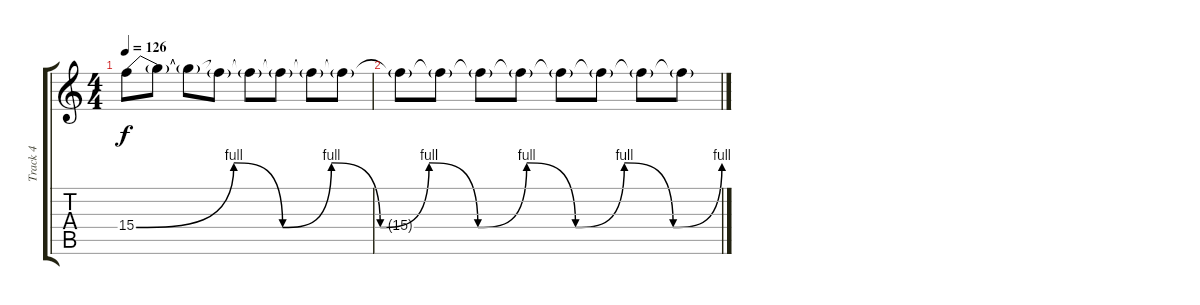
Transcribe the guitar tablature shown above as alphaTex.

\track ("Track 4" "Track 4") {instrument distortionguitar}
\staff {score tabs}
\tuning (E4 B3 G3 D3 A2 D2) {hide}
\ts (4 4)
\tempo 126
\clef g2
\ks c
15.4{be (custom 0 0 10 4 15 0 20 4 25 0 30 4 35 0 40 4 45 0 50 4 55 0 60 4) t}.8{dy f} 15.4{t}.8 15.4{t}.8 15.4{t}.8 15.4{t}.8 15.4{t}.8 15.4{t}.8 15.4{t}.8 |
15.4{t}.8 15.4{t}.8 15.4{t}.8 15.4{t}.8 15.4{t}.8 15.4{t}.8 15.4{t}.8 15.4{t}.8
